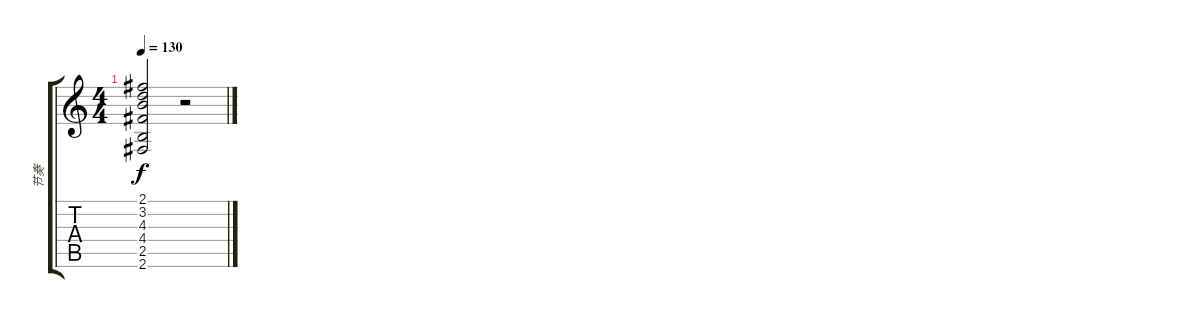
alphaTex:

\track ("节奏" "节奏") {instrument acousticguitarnylon}
\staff {score tabs}
\tuning (E4 B3 G3 D3 A2 E2) {hide}
\ts (4 4)
\tempo 130
\clef g2
\ks c
(2.1{t} 3.2{t} 4.3{t} 4.4{t} 2.5{t} 2.6{t}).2{dy f} r.2
